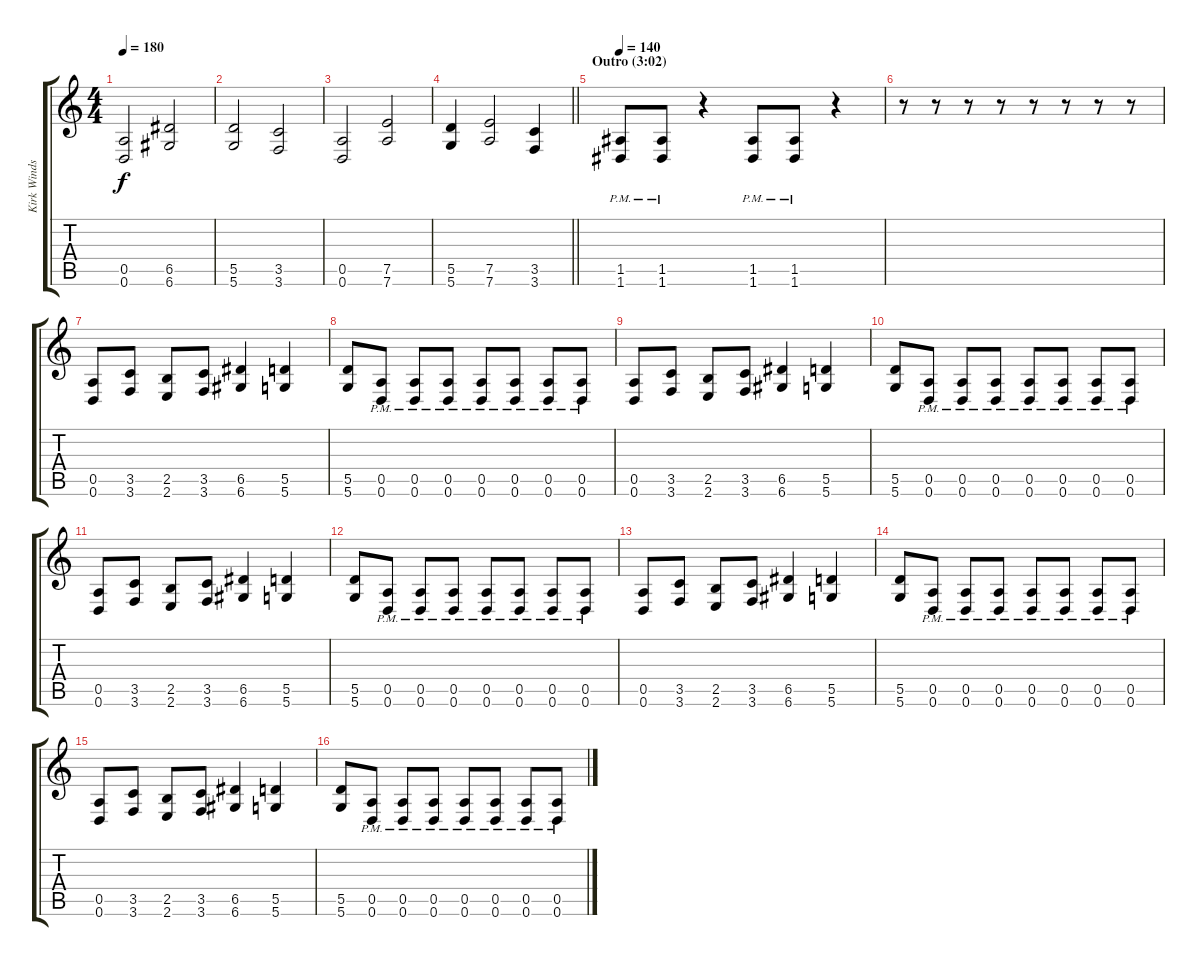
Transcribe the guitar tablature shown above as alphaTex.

\track ("Kirk Windstein (rythym guitar)" "Kirk Winds") {instrument distortionguitar}
\staff {score tabs}
\tuning (E4 B3 G3 D3 A2 D2) {hide}
\ts (4 4)
\tempo 180
\clef g2
\ks c
(0.5 0.6).2{dy f} (6.5 6.6).2 |
(5.5 5.6).2 (3.5 3.6).2 |
(0.5 0.6).2 (7.5 7.6).2 |
\barLineRight lightlight
(5.5 5.6).4 (7.5 7.6).2 (3.5 3.6).4 |
\section ("" "Outro (3:02)")
\tempo 140
(1.5{pm} 1.6{pm}).8 (1.5{pm} 1.6{pm}).8 r.4 (1.5{pm} 1.6{pm}).8 (1.5{pm} 1.6{pm}).8 r.4 |
r.8 r.8 r.8 r.8 r.8 r.8 r.8 r.8 |
(0.5 0.6).8 (3.5 3.6).8 (2.5 2.6).8 (3.5 3.6).8 (6.5 6.6).4 (5.5 5.6).4 |
(5.5 5.6).8 (0.5{pm} 0.6{pm}).8 (0.5{pm} 0.6{pm}).8 (0.5{pm} 0.6{pm}).8 (0.5{pm} 0.6{pm}).8 (0.5{pm} 0.6{pm}).8 (0.5{pm} 0.6{pm}).8 (0.5{pm} 0.6{pm}).8 |
(0.5 0.6).8 (3.5 3.6).8 (2.5 2.6).8 (3.5 3.6).8 (6.5 6.6).4 (5.5 5.6).4 |
(5.5 5.6).8 (0.5{pm} 0.6{pm}).8 (0.5{pm} 0.6{pm}).8 (0.5{pm} 0.6{pm}).8 (0.5{pm} 0.6{pm}).8 (0.5{pm} 0.6{pm}).8 (0.5{pm} 0.6{pm}).8 (0.5{pm} 0.6{pm}).8 |
(0.5 0.6).8 (3.5 3.6).8 (2.5 2.6).8 (3.5 3.6).8 (6.5 6.6).4 (5.5 5.6).4 |
(5.5 5.6).8 (0.5{pm} 0.6{pm}).8 (0.5{pm} 0.6{pm}).8 (0.5{pm} 0.6{pm}).8 (0.5{pm} 0.6{pm}).8 (0.5{pm} 0.6{pm}).8 (0.5{pm} 0.6{pm}).8 (0.5{pm} 0.6{pm}).8 |
(0.5 0.6).8 (3.5 3.6).8 (2.5 2.6).8 (3.5 3.6).8 (6.5 6.6).4 (5.5 5.6).4 |
(5.5 5.6).8 (0.5{pm} 0.6{pm}).8 (0.5{pm} 0.6{pm}).8 (0.5{pm} 0.6{pm}).8 (0.5{pm} 0.6{pm}).8 (0.5{pm} 0.6{pm}).8 (0.5{pm} 0.6{pm}).8 (0.5{pm} 0.6{pm}).8 |
(0.5 0.6).8 (3.5 3.6).8 (2.5 2.6).8 (3.5 3.6).8 (6.5 6.6).4 (5.5 5.6).4 |
(5.5 5.6).8 (0.5{pm} 0.6{pm}).8 (0.5{pm} 0.6{pm}).8 (0.5{pm} 0.6{pm}).8 (0.5{pm} 0.6{pm}).8 (0.5{pm} 0.6{pm}).8 (0.5{pm} 0.6{pm}).8 (0.5{pm} 0.6{pm}).8
